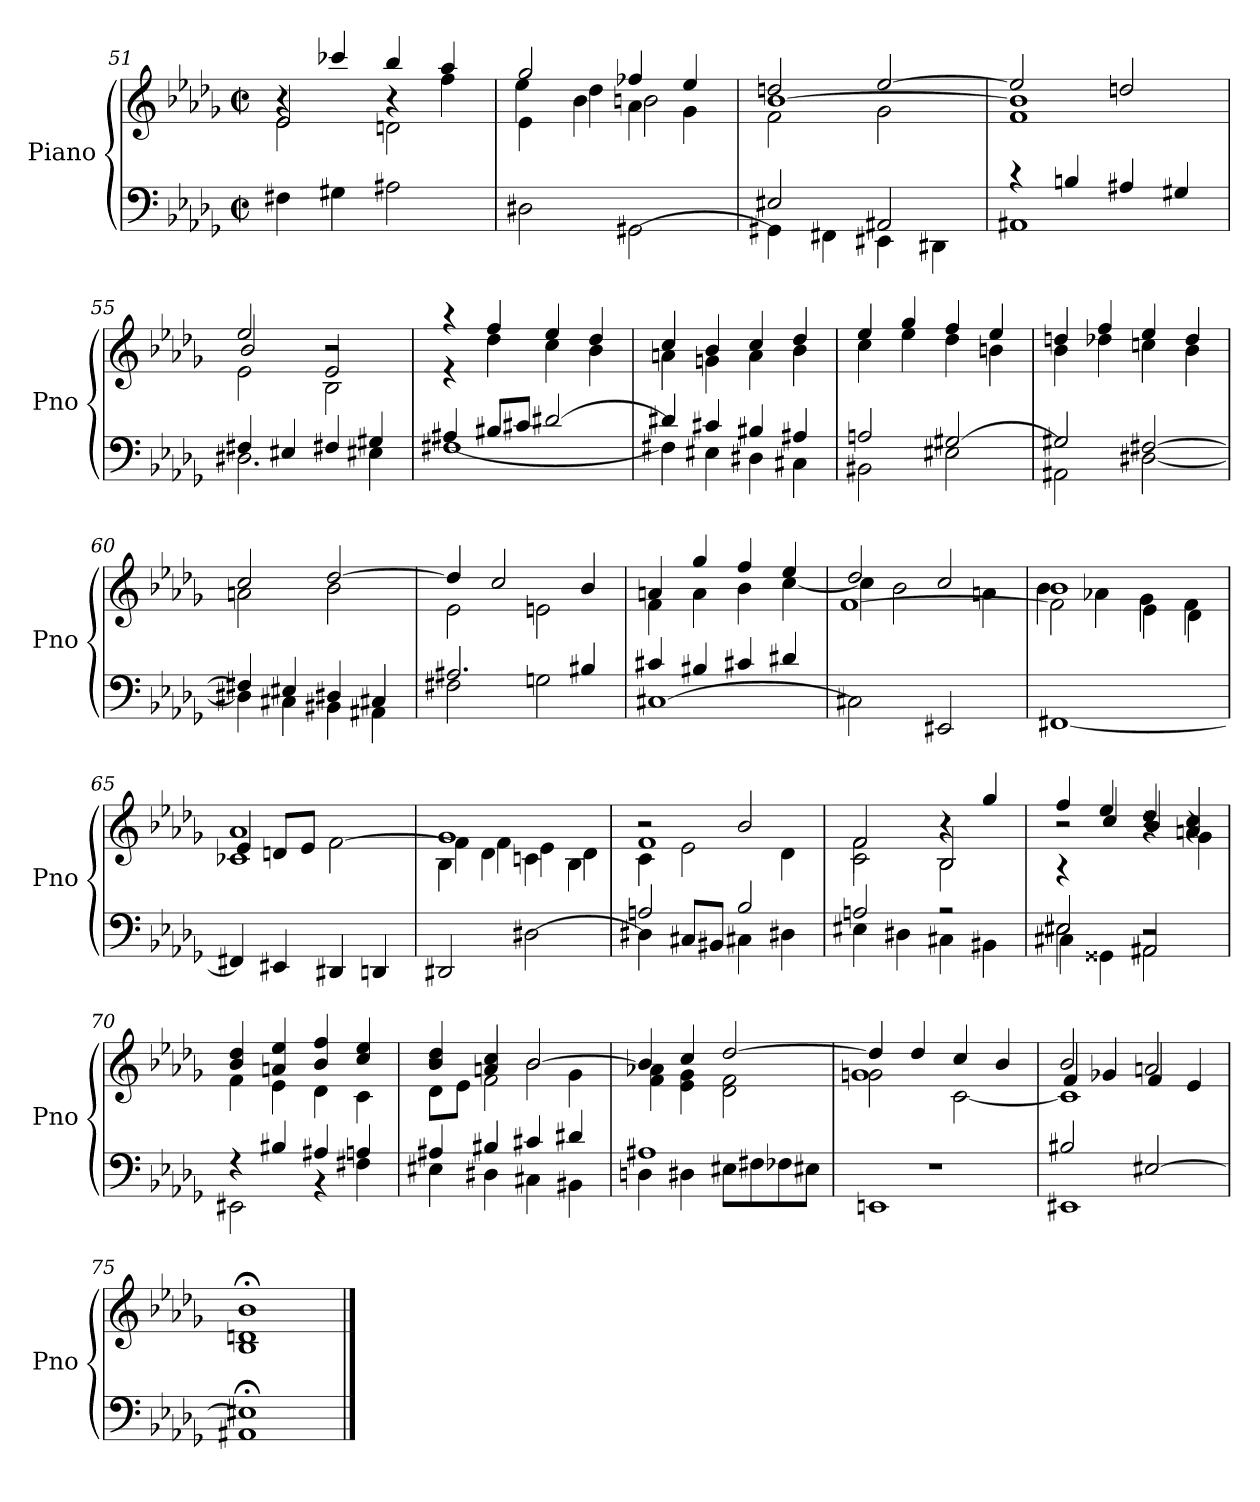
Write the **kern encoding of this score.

**kern	**kern
*part1	*part1
*staff2	*staff1
*I"Piano	*
*I'Pno	*
*clefF4	*clefG2
*k[b-e-a-d-g-]	*k[b-e-a-d-g-]
*M2/2	*M2/2
*met(c|)	*met(c|)
=51	=51
*	*^
*	*	*^
4F#Xi\	4r	2e-\	2e-/
4G#Xi\	4ccc-X/	.	.
2A#Xi\	4bb-/	2dn\	4r
.	4aa-/	.	4ff\
=52	=52	=52	=52
2D#Xi\	2gg-/	4e-\	4ee-\
.	.	4b-\	4dd-\
[2GG#Xi\	4ff-X/	4a-\	2bni\
.	4ee-/	4g-\	.
=53	=53	=53	=53
*^	*	*	*
4GG#Xi\]	2E#Xi/	2ddn/	2f\	[1b-
4FF#Xi\	.	.	.	.
4EE#Xi\	2AA#Xi/	[2ee-/	2g-\	.
4DD#Xi\	.	.	.	.
!!LO:LB:g=z	!!	!!
=54	=54	=54	=54	=54
4r	1AA#Xi	2ee-/]	1f	1b-]
4Bni/	.	.	.	.
4A#Xi/	.	2ddn/	.	.
4G#Xi/	.	.	.	.
=55	=55	=55	=55	=55
4F#Xi/	2.D#Xi\	2ee-/	2e-\	2b-/
4E#Xi/	.	.	.	.
4F#Xi/	.	2r	2B-\	2e-/
4G#Xi/	4E#Xi\	.	.	.
*	*	*	*v	*v
=56	=56	=56	=56
4A#Xi/	[1F#Xi	4r	4r
8B#Xi/L	.	4ff/	4dd-\
8c#Xi/J	.	.	.
[2d#Xi/	.	4ee-/	4cc\
.	.	4dd-/	4b-\
=57	=57	=57	=57
4d#Xi/]	4F#Xi\]	4cc/	4an\
4c#Xi/	4E#Xi\	4b-/	4gn\
4B#Xi/	4D#Xi\	4cc/	4a\
4A#Xi/	4C#Xi\	4dd-/	4b-\
=58	=58	=58	=58
2An/	2BB#Xi\	4ee-/	4cc\
.	.	4gg-/	4ee-\
[2G#Xi/	2E#Xi\	4ff/	4dd-\
.	.	4ee-/	4bni\
=59	=59	=59	=59
2G#Xi/]	2AA#Xi\	4ddn/	4b-\
.	.	4ff/	4dd-X\
[2F#Xi/	[2D#Xi\	4ee-/	4ccn\
.	.	4dd-/	4b-\
=60	=60	=60	=60
4F#Xi/]	4D#Xi\]	2cc/	2an\
4E#Xi/	4C#Xi\	.	.
4D#Xi/	4BB#Xi\	[2dd-/	2b-\
4C#Xi/	4AA#Xi\	.	.
!!LO:LB:g=z	!!
=61	=61	=61	=61
2.A#Xi/	2F#Xi\	4dd-/]	2e-\
.	.	2cc/	.
.	2Gn\	.	2en\
4B#Xi/	.	4b-/	.
=62	=62	=62	=62
[1C#Xi	4c#Xi/	4an/	4f\
.	4B#Xi/	4gg-/	4a\
.	4c#Xi/	4ff/	4b-\
.	4d#Xi/	4ee-/	[4cc\
*v	*v	*	*
=63	=63	=63
*	*	*^
2C#Xi\]	2dd-/	4cc\]	[1f
.	.	2b-\	.
2EE#Xi/	2cc/	.	.
.	.	4an\	.
=64	=64	=64	=64
[1FF#Xi	1b-	4b-\	2f\]
.	.	4a-X\	.
.	.	4g-\	4e-\
.	.	4f\	4d-\
=65	=65	=65	=65
4FF#Xi/]	1a-	1c-X	4e-/
4EE#Xi/	.	.	8dn/L
.	.	.	8e-/J
4DD#Xi/	.	.	[2f\
4DDn/	.	.	.
=66	=66	=66	=66
2DD#Xi/	1g-	4B-\	4f\]
.	.	4d-\	4f\
[2D#Xi\	.	4cn\	4e-\
.	.	4B-\	4d-\
!!LO:PB:g=z	!!	!!
=67	=67	=67	=67
*^	*	*	*
4D#Xi\]	2An/	2r	4c\	1f
8C#Xi/L	.	.	2e-\	.
8BB#Xi/J	.	.	.	.
4C#Xi\	2B-/	2b-/	.	.
4D#Xi\	.	.	4d-\	.
=68	=68	=68	=68	=68
2An/	4E#Xi\	2f/	2c\	2f\
.	4D#Xi\	.	.	.
2r	4C#Xi\	4r	2B-\	2B-/
.	4BB#Xi\	4gg-/	.	.
=69	=69	=69	=69	=69
*	*^	*	*	*
2E#Xi/	2E#Xi\	4C#Xi\	4ff/	2r	4rA
.	.	4GG##Xi\	4ee-/	.	4cc/
2AA#Xi/	2AA#Xi\	2r	4dd-/	4r	4b-/
.	.	.	4an/ 4cc/	4g-\	4r
*	*v	*v	*	*	*
*	*	*	*v	*v
=70	=70	=70	=70
4rF	2EE#Xi\	4b-/ 4dd-/	4f\
4B#Xi/	.	4an/ 4ee-/	4e-\
4A#Xi/	4rBB	4b-/ 4ff/	4d-\
4An/	4F#Xi\	4cc/ 4ee-/	4c\
=71	=71	=71	=71
*	*	*	*^
4A#Xi/	4E#Xi\	4b-/ 4dd-/	8d-\L	2r
.	.	.	8e-\J	.
4B#Xi/	4D#Xi\	4an/ 4cc/	2f\	.
4c#Xi/	4C#Xi\	[2b-/	.	2b-\
4d#Xi/	4BB#Xi\	.	4g-\	.
*	*	*	*v	*v
=72	=72	=72	=72
1A#Xi	4Dn\	4b-/]	4f\ 4a-X\
.	4D#Xi\	4cc/	4e-\ 4g-\
.	8E#Xi\L	[2dd-/	2d-\ 2f\
.	8F#Xi\	.	.
.	8F-Xi\	.	.
.	8E#Xi\J	.	.
!!LO:LB:g=z
=73	=73	=73	=73
*	*	*	*^
1r	1EEn	4dd-/]	2gn\	1g
.	.	4dd-/	.	.
.	.	4cc/	[2c\	.
.	.	4b-/	.	.
=74	=74	=74	=74	=74
2B#Xi/	1EE#Xi	2b-/	1c]	4f/
.	.	.	.	4g-X/
[2E#Xi/	.	2an/	.	4f/
.	.	.	.	4e-/
*v	*v	*	*	*
*	*v	*v	*v
=75	=75
1AA#Xi; 1E#Xi];	1B-;< 1dn;< 1b-;<
==	==
*-	*-
